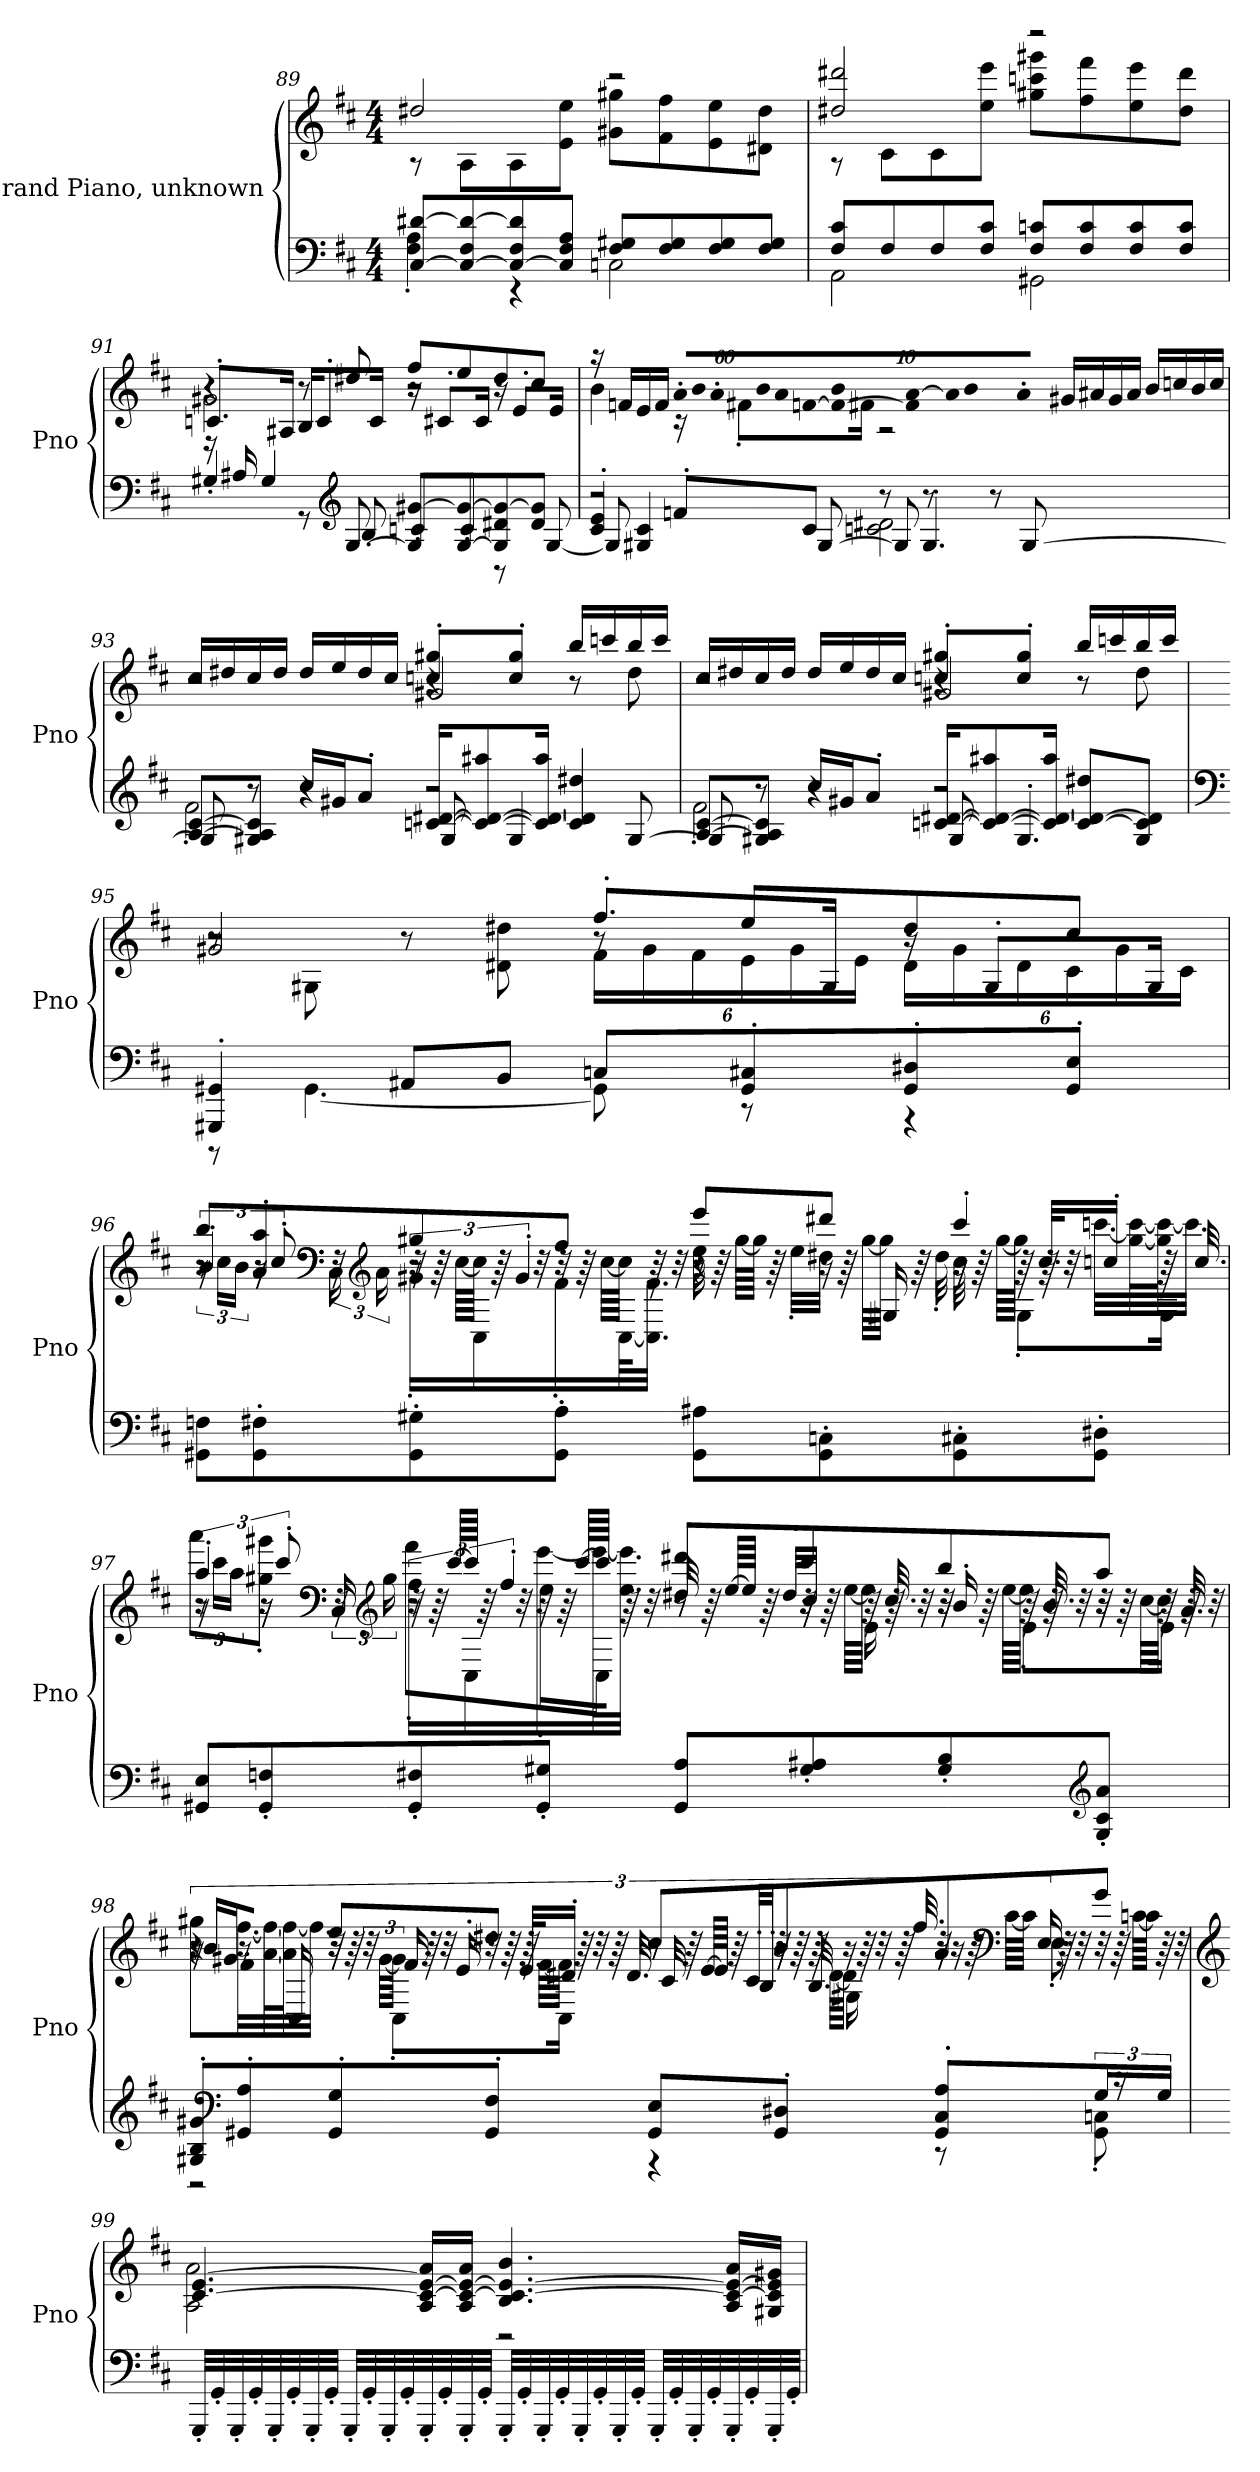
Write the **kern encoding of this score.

**kern	**kern
*part1	*part1
*staff2	*staff1
*I"Grand Piano, unknown	*
*I'Pno	*
*clefF4	*clefG2
*k[f#c#]	*k[f#c#]
*M4/4	*M4/4
=89	=89
*^	*^
[8C#/ [8d#X/L	4F#\' 4A\'	2dd#X/	8r
8C#/_ 8F#/ 8d#/_	.	.	8A\L
8C#/_ 8F#/ 8d#/]	4r	.	8A\
8C#/] 8F#/ 8A/J	.	.	8e\ 8ee\J
8F#/ 8G#X/L	2Cn\	2r	8g#X\ 8gg#X\L
8F#/ 8G#/	.	.	8f#\ 8ff#\
8F#/ 8G#/	.	.	8e\ 8ee\
8F#/ 8G#/J	.	.	8d#X\ 8dd#\J
!!LO:PB:g=z	!!
=90	=90	=90	=90
8F#/ 8c#/L	2AA\	2dd#X/ 2ddd#X/	8r
8F#/	.	.	8c#\L
8F#/	.	.	8c#\
8F#/ 8c#/J	.	.	8ee\ 8eee\J
8F#/ 8cn/L	2GG#X\	2r	8gg#X\ 8cccn\ 8ggg#X\L
8F#/ 8c/	.	.	8ff#\ 8fff#\
8F#/ 8c/	.	.	8ee\ 8eee\
8F#/ 8c/J	.	.	8dd#\ 8ddd#\J
=91	=91	=91	=91
*	*	*	*^
16r	4G#X'/	4r	2g#X\	8.cn'/L
16A#X/	.	.	.	.
4G#/	.	.	.	.
.	.	.	.	16A#X/Jk
.	8r	8r	.	16B/KL
.	.	.	.	8c'/
*clefG2	*	*	*	*
[8G#/	8B'/	8dd#X/	.	.
.	.	.	.	16c/Jk
8G#/] [8g#X/L	8cn'/L	8ff#/L	2r	16r
.	.	.	.	8c#X'/L
[8G#/ 8g#/_	8c'/J	8ee/	.	.
.	.	.	.	16c#/Jk
8G#/] 8d#X/ 8g#/_	8r	8dd#/	.	16r
.	.	.	.	8e'/L
8d#/ 8g#/]J	[8G#/	8cc#/J	.	.
.	.	.	.	16e/Jk
*	*	*	*v	*v
!!LO:LB:g=z
=92	=92	=92	=92
*	*^	*	*
4c#/' 4e/'	2r	8G#/]	16r	4b\
.	.	.	16fn/LL	.
.	.	4G#X/ 4c#/	16e/	.
.	.	.	16f/JJ	.
*	*	*	*Xbrackettup	*
!	!	!	!LO:N:vis=32	!
8fn'/L	.	.	1920%53a'/LLL	16r
!	!	!	!LO:N:vis=32	!
.	.	.	1920%53b/	.
!	!	!	!LO:N:vis=32	!
.	.	.	1920%53a'/	.
.	.	.	.	8f#X'\L
!	!	!	!LO:N:vis=32	!
.	.	.	1920%53b/	.
!	!	!	!LO:N:vis=64	!
.	.	.	640%9a/L	.
!	!	!	!LO:N:vis=64	!
.	.	.	[640%9fn/J	.
8c#/J	.	[8G#/	.	.
!	!	!	!LO:N:vis=32	!
.	.	.	1920%53f/_ 1920%53b/	.
!	!	!	!LO:N:vis=64	!
.	.	.	640%9f/] [640%9a/L	.
!	!	!	!LO:N:vis=64	!
.	.	.	640%9a/J]	.
.	.	.	.	16f#X\Jk
!	!	!	!LO:N:vis=32	!
.	.	.	1920%53b/	.
!	!	!	!LO:N:vis=32	!
.	.	.	1920%53a'/JJJ	.
.	.	.	16g#X/LL	.
8r	2cn\ 2d#X\	8G#/]	.	2r
.	.	.	16a#X/	.
.	.	.	16g#/	.
4.G#'/	.	8r	.	.
.	.	.	16a#/JJ	.
.	.	.	16b/LL	.
.	.	8r	.	.
.	.	.	16ccn/	.
.	.	.	16b/	.
.	.	[8G#/	.	.
.	.	.	16cc/JJ	.
.	.	.	1920ryy	.
!!LO:LB:g=z
=93	=93	=93	=93	=93
*	*	*	*	*^
[8A/ [8c#/L	2f#'\	8G#/]	16cc#/LL	2r	2r
.	.	.	16dd#X/	.	.
8G#X/ 8A/] 8c#/]J	.	8r	16cc#/	.	.
.	.	.	16dd#/JJ	.	.
16cc#/LL	.	4r	16dd#/LL	.	.
16g#X/J	.	.	16ee/	.	.
8a'/J	.	.	16dd#/	.	.
.	.	.	16cc#/JJ	.	.
[16cn/ [16d#X/KL	2r	8G#/	8ccn/' 8gg#X/'L	4r	2g#X/
8c/_ 8d#/_ 8aa#X/	.	.	.	.	.
.	.	4G#/	8cc/' 8gg#/'J	.	.
16c/_ 16d#/_ 16aa#/Jk	.	.	.	.	.
4c/] 4d#/] 4dd#X/	.	.	16bb/LL	8r	.
.	.	.	16cccn/	.	.
.	.	[8G#/	16bb/	8dd#\	.
.	.	.	16ccc/JJ	.	.
!!LO:LB:g=z	!!	!!
=94	=94	=94	=94	=94	=94
[8A/ [8c#/L	2f#'\	8G#/]	16cc#/LL	2r	2r
.	.	.	16dd#X/	.	.
8G#X/ 8A/] 8c#/]J	.	8r	16cc#/	.	.
.	.	.	16dd#/JJ	.	.
16cc#/LL	.	4r	16dd#/LL	.	.
16g#X/J	.	.	16ee/	.	.
8a'/J	.	.	16dd#/	.	.
.	.	.	16cc#/JJ	.	.
[16cn/ [16d#X/KL	2r	8G#/	8ccn/' 8gg#X/'L	4r	2g#X/
8c/_ 8d#/_ 8aa#X/	.	.	.	.	.
.	.	4.G#'/	8cc/' 8gg#/'J	.	.
16c/_ 16d#/_ 16aa#/Jk	.	.	.	.	.
8c/_ 8d#/_ 8dd#X/L	.	.	16bb/LL	8r	.
.	.	.	16cccn/	.	.
8G#/ 8c/] 8d#/]J	.	.	16bb/	8dd#\	.
.	.	.	16ccc/JJ	.	.
*v	*v	*v	*	*	*
!!LO:LB:g=z	!!	!!
=95	=95	=95	=95
*clefF4	*	*	*
*^	*	*	*
4GGG#X/' 4GG#X/'	8r	2r	8r	2g#X/
.	[4.GG#\	.	8G#X\	.
8AA#X/L	.	.	8r	.
8BB/J	.	.	8d#X\ 8dd#X\	.
8Cn/L	8GG#\]	8r	24f#\LL	8.ff#'/L
.	.	.	24g#\	.
.	.	.	24f#\	.
8GG#/' 8C#X/'	8r	8ee/L	24e\	.
.	.	.	24g#\	.
.	.	.	.	16G#/Jk
.	.	.	24e\JJ	.
8GG#/' 8D#X/'	4r	8dd#/	24d#\LL	16r
.	.	.	24g#\	.
.	.	.	.	8G#'/L
.	.	.	24d#\	.
8GG#/' 8E/'J	.	8cc#/J	24c#\	.
.	.	.	24g#\	.
.	.	.	.	16G#/Jk
.	.	.	24c#\JJ	.
*v	*v	*	*	*
*	*	*v	*v
!!LO:PB:g=z
=96	=96	=96
*	*	*brackettup
*	*^	*^
8GG#X\ 8Fn\L	8bb/L	24r	6b'/	8r
.	.	24cc#\LL	.	.
.	.	24b\JJ	.	.
8GG#\' 8F#X\'	8a/' 8aa/'	16r	.	16r
.	.	.	12cc#'/	.
*	*clefF4	*	*	*
.	.	48r	.	16C#\
*	*clefG2	*	*	*
.	.	24a\	.	.
8GG#\' 8G#X\'	8gg#X/	16g#X'\LL	12r	32r
.	.	.	.	64r
.	.	.	.	[64cc#\LLLL
.	.	16C#\	.	64cc#\JJJJ]
.	.	.	.	64r
.	.	.	6g#'/	.
.	.	.	.	32r
8GG#\' 8A\'J	8ff#/J	16f#'\	.	32r
.	.	.	.	64r
.	.	.	.	[64cc#\LLLL
.	.	[64C#\KL	.	64cc#\JJJJ]
.	.	32.C#\] 32.f#\JJJ	.	64r
.	.	.	.	32r
8GG#\ 8A#X\L	8eee/L	32ee\	8r	4r
.	.	64r	.	.
.	.	[64gg#\LLLL	.	.
.	.	64gg#\JJJJ]	.	.
.	.	64r	.	.
.	.	32ee'\LLL	.	.
8GG#\' 8Cn\'	8ddd#X/J	32dd#X\JJJ	16r	.
.	.	64r	.	.
.	.	[64gg#\LLLL	.	.
.	.	64gg#\JJJJ]	16G#X/	.
.	.	64r	.	.
.	.	32dd#'\	.	.
8GG#\' 8C#X\'	4ccc#'/	32cc#\	16r	16r
.	.	64r	.	.
.	.	[64gg#\LLLL	.	.
.	.	64gg#\JJJJ]	64r	8G#'\L
.	.	64r	32.cc#/KLL	.
.	.	32r	.	.
8GG#\' 8D#X\'J	.	[32.cccn\LLL	16ccn'/JJ	.
.	.	[64gg#\ 64ccc\_L	.	.
.	.	64gg#\] 64ccc\_J	64r	16G#\Jk
.	.	32.ccc\JJJ]	32.cc/	.
!!LO:LB:g=z	!!	!!	!!
=97	=97	=97	=97	=97
8GG#X/ 8E/L	8r	24r	6aa'/	8aaa\L
.	.	24ccc#\LL	.	.
.	.	24aa\JJ	.	.
8GG#/' 8Fn/'	16r	16r	.	8gg#X\' 8ggg#X\'J
.	.	.	12ccc#'/	.
*	*clefF4	*	*	*
.	16C#/	48r	.	.
*	*clefG2	*	*	*
.	.	24gg#\	.	.
8GG#/' 8F#X/'	32r	16ff#'\LL	12r	8fff#\L
.	64r	.	.	.
.	[64ccc#/LLLL	.	.	.
.	64ccc#/JJJJ]	16C#\	.	.
.	64r	.	.	.
.	.	.	6ff#'/	.
.	32r	.	.	.
8GG#/' 8G#X/'J	32r	[16eee\	.	16ee'\L
.	64r	.	.	.
.	[64ccc#/LLLL	.	.	.
.	64ccc#/JJJJ]	64eee\KL_	.	16C#\JJ
.	64r	32.ee\ 32.eee\]JJJ	.	.
.	32r	.	.	.
8GG#/ 8A/L	8ddd#X/L	8r	32dd#X/	8r
.	.	.	64r	.
.	.	.	[64ee/LLLL	.
.	.	.	64ee/JJJJ]	.
.	.	.	64r	.
.	.	.	32dd#'/KLL	.
8G#/' 8A#X/'	8ccc#/	32r	16cc#'/JJ	16r
.	.	64r	.	.
.	.	[64ee\LLLL	.	.
.	.	64ee\JJJJ]	64r	16e\
.	.	64r	32.cc#/	.
.	.	32r	.	.
8G#/' 8B/'	8bb/	32r	16b'/	16r
.	.	64r	.	.
.	.	[64ee\LLLL	.	.
.	.	64ee\JJJJ]	64r	8e'\L
.	.	64r	32.b/	.
.	.	32r	.	.
*clefG2	*	*	*	*
8G#/' 8c#/' 8a/'J	8aa/J	32r	16r	.
.	.	64r	.	.
.	.	[64cc#\LLLL	.	.
.	.	64cc#\JJJJ]	64r	16e\Jk
.	.	64r	32.a/	.
.	.	32r	.	.
!!LO:LB:g=z	!!	!!	!!
=98	=98	=98	=98	=98
*^	*	*	*	*
8G#X/' 8B/' 8g#X/'L	2r	8r	8gg#X\L	24r	4r
.	.	.	.	24b/LL	.
.	.	.	.	24g#X/	.
*clefF4	*	*	*	*	*
8GG#X/' 8A/'	.	16r	[32.ff#\LL	16f#'/JJ	.
.	.	.	[64a\ 64ff#\_L	.	.
.	.	16C#/	64a\] 64ff#\_J	48r	.
.	.	.	32.ff#\JJJ]	.	.
.	.	.	.	24f#/	.
8GG#/' 8G#/'	.	8ee/L	32r	16e'/	16r
.	.	.	64r	.	.
.	.	.	[64g#\LLLL	.	.
.	.	.	64g#\JJJJ]	64r	8C#'\L
.	.	.	64r	32.e/KLL	.
.	.	.	32r	.	.
8GG#/' 8F#/'J	.	8dd#X/J	32r	16d#X'/JJ	.
.	.	.	64r	.	.
.	.	.	[64f#\LLLL	.	.
.	.	.	64f#\JJJJ]	64r	16C#\Jk
.	.	.	64r	32.d#/	.
.	.	.	32r	.	.
8GG#/ 8E/L	4r	8cc#/L	8r	32c#/	8r
.	.	.	.	64r	.
.	.	.	.	[64e/LLLL	.
.	.	.	.	64e/JJJJ]	.
.	.	.	.	64r	.
.	.	.	.	32c#'/KLL	.
8GG#/' 8D#X/'J	.	8b/	32r	16B'/JJ	16r
.	.	.	64r	.	.
.	.	.	[64d#\LLLL	.	.
.	.	.	64d#\JJJJ]	64r	16G#X\
.	.	.	64r	32.B/	.
.	.	.	32r	.	.
8GG#/' 8C#/' 8A/'L	8r	8a/	32r	16r	16r
.	.	.	64r	.	.
*	*	*clefF4	*	*	*
.	.	.	[64c#\LLLL	.	.
.	.	.	64c#\JJJJ]	64r	8.E'\
.	.	.	64r	32.A/	.
.	.	.	32r	.	.
24G#/Jk	8GG#\' 8Cn\'	8g#/J	32r	16r	.
.	.	.	64r	.	.
24r	.	.	.	.	.
.	.	.	[64cn\LLLL	.	.
.	.	.	64c\JJJJ]	16E/	.
.	.	.	64r	.	.
24G#/	.	.	.	.	.
.	.	.	32r	.	.
*v	*v	*	*	*	*
*	*v	*v	*v	*v
!!LO:LB:g=z
=99	=99
*	*clefG2
*	*^
32GGG'/LLL	[4.c#/ [4.e/	2A\ 2a\
32GG'/	.	.
32GGG'/	.	.
32GG'/	.	.
32GGG'/	.	.
32GG'/	.	.
32GGG'/	.	.
32GG'/JJJ	.	.
32GGG'/LLL	.	.
32GG'/	.	.
32GGG'/	.	.
32GG'/	.	.
32GGG'/	16A/ 16c#/_ 16e/_ 16a/LL	.
32GG'/	.	.
32GGG'/	16A/ 16c#/_ 16e/_ 16a/JJ	.
32GG'/JJJ	.	.
32GGG'/LLL	4.B/ 4.c#/_ 4.e/_ 4.b/	2r
32GG'/	.	.
32GGG'/	.	.
32GG'/	.	.
32GGG'/	.	.
32GG'/	.	.
32GGG'/	.	.
32GG'/JJJ	.	.
32GGG'/LLL	.	.
32GG'/	.	.
32GGG'/	.	.
32GG'/	.	.
32GGG'/	16A/ 16c#/_ 16e/_ 16a/LL	.
32GG'/	.	.
32GGG'/	16G#X/ 16c#/] 16e/] 16g#X/JJ	.
32GG'/JJJ	.	.
*	*v	*v
=	=
*-	*-
